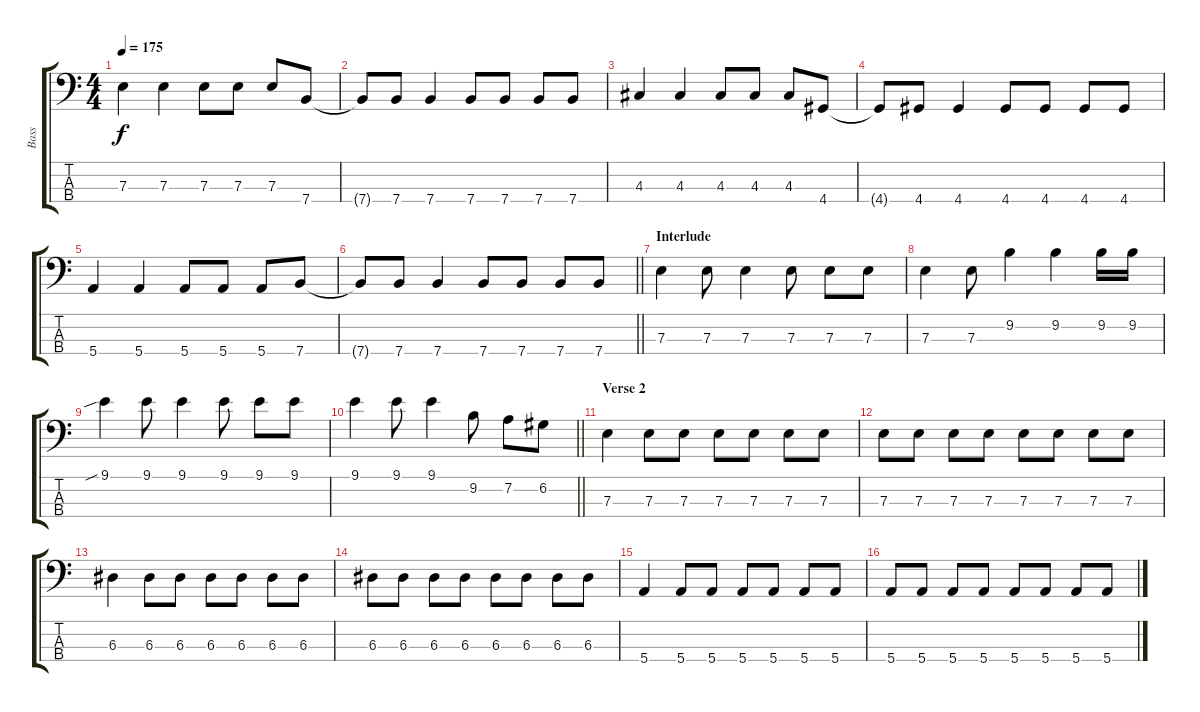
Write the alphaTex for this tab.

\track ("Bass" "Bass") {instrument electricbasspick}
\staff {score tabs}
\tuning (G2 D2 A1 E1) {hide}
\ts (4 4)
\tempo 175
\clef f4
\ks c
7.3.4{dy f} 7.3.4 7.3.8 7.3.8 7.3.8 7.4.8 |
7.4{t}.8 7.4.8 7.4.4 7.4.8 7.4.8 7.4.8 7.4.8 |
4.3.4 4.3.4 4.3.8 4.3.8 4.3.8 4.4.8 |
4.4{t}.8 4.4.8 4.4.4 4.4.8 4.4.8 4.4.8 4.4.8 |
5.4.4 5.4.4 5.4.8 5.4.8 5.4.8 7.4.8 |
\barLineRight lightlight
7.4{t}.8 7.4.8 7.4.4 7.4.8 7.4.8 7.4.8 7.4.8 |
\section ("" "Interlude")
7.3.4 7.3.8 7.3.4 7.3.8 7.3.8 7.3.8 |
7.3.4 7.3.8 9.2.4 9.2.4 9.2.16 9.2.16 |
9.1{sib}.4 9.1.8 9.1.4 9.1.8 9.1.8 9.1.8 |
\barLineRight lightlight
9.1.4 9.1.8 9.1.4 9.2.8 7.2.8 6.2.8 |
\section ("" "Verse 2")
7.3.4 7.3.8 7.3.8 7.3.8 7.3.8 7.3.8 7.3.8 |
7.3.8 7.3.8 7.3.8 7.3.8 7.3.8 7.3.8 7.3.8 7.3.8 |
6.3.4 6.3.8 6.3.8 6.3.8 6.3.8 6.3.8 6.3.8 |
6.3.8 6.3.8 6.3.8 6.3.8 6.3.8 6.3.8 6.3.8 6.3.8 |
5.4.4 5.4.8 5.4.8 5.4.8 5.4.8 5.4.8 5.4.8 |
5.4.8 5.4.8 5.4.8 5.4.8 5.4.8 5.4.8 5.4.8 5.4.8
